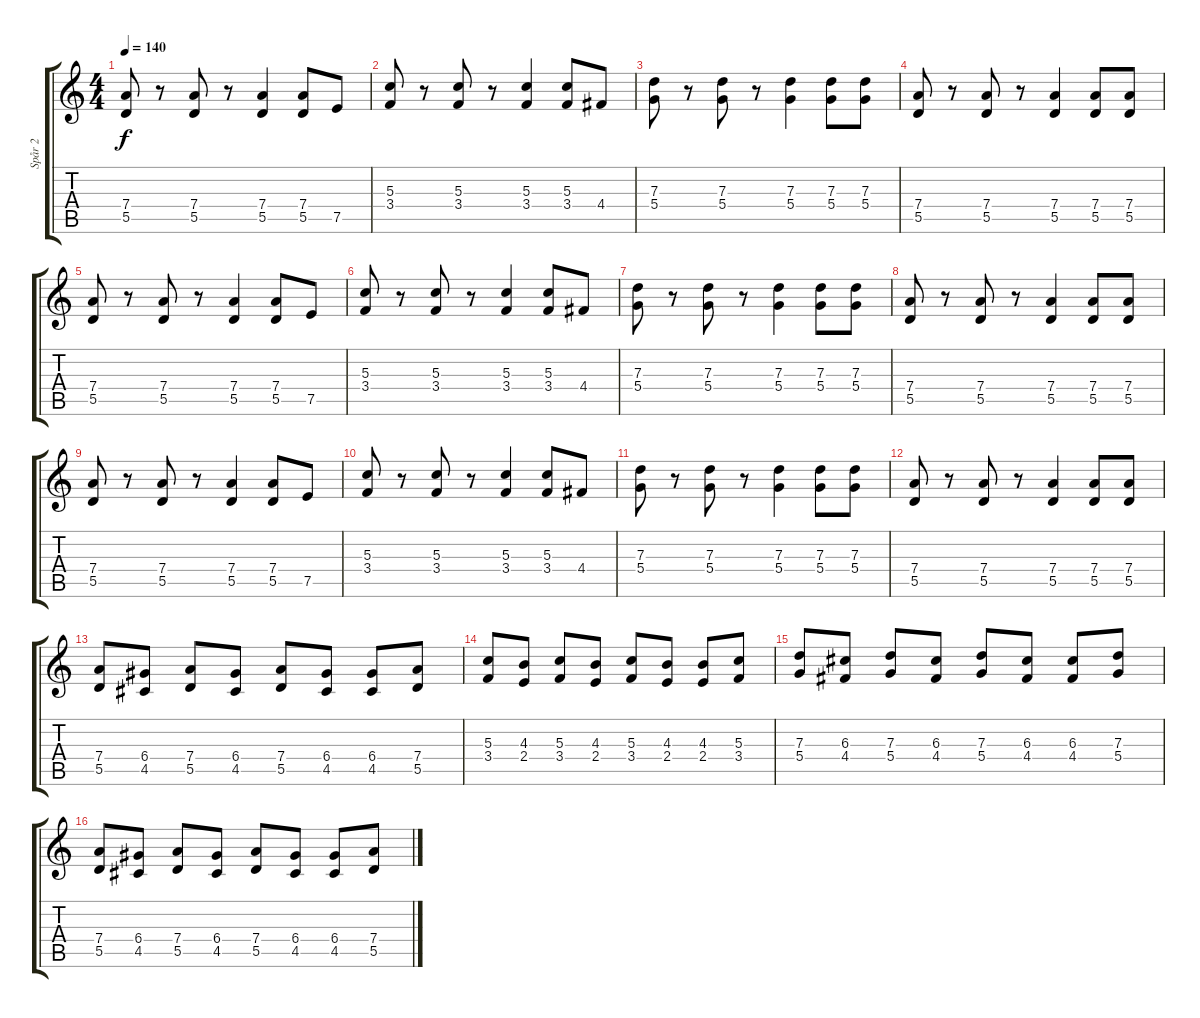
\track ("Spår 2" "Spår 2") {instrument distortionguitar}
\staff {score tabs}
\tuning (E4 B3 G3 D3 A2 E2) {hide}
\ts (4 4)
\tempo 140
\clef g2
\ks c
(7.4 5.5).8{dy f} r.8 (7.4 5.5).8 r.8 (7.4 5.5).4 (7.4 5.5).8 7.5.8 |
(5.3 3.4).8 r.8 (5.3 3.4).8 r.8 (5.3 3.4).4 (5.3 3.4).8 4.4.8 |
(7.3 5.4).8 r.8 (7.3 5.4).8 r.8 (7.3 5.4).4 (7.3 5.4).8 (7.3 5.4).8 |
(7.4 5.5).8 r.8 (7.4 5.5).8 r.8 (7.4 5.5).4 (7.4 5.5).8 (7.4 5.5).8 |
(7.4 5.5).8 r.8 (7.4 5.5).8 r.8 (7.4 5.5).4 (7.4 5.5).8 7.5.8 |
(5.3 3.4).8 r.8 (5.3 3.4).8 r.8 (5.3 3.4).4 (5.3 3.4).8 4.4.8 |
(7.3 5.4).8 r.8 (7.3 5.4).8 r.8 (7.3 5.4).4 (7.3 5.4).8 (7.3 5.4).8 |
(7.4 5.5).8 r.8 (7.4 5.5).8 r.8 (7.4 5.5).4 (7.4 5.5).8 (7.4 5.5).8 |
(7.4 5.5).8 r.8 (7.4 5.5).8 r.8 (7.4 5.5).4 (7.4 5.5).8 7.5.8 |
(5.3 3.4).8 r.8 (5.3 3.4).8 r.8 (5.3 3.4).4 (5.3 3.4).8 4.4.8 |
(7.3 5.4).8 r.8 (7.3 5.4).8 r.8 (7.3 5.4).4 (7.3 5.4).8 (7.3 5.4).8 |
(7.4 5.5).8 r.8 (7.4 5.5).8 r.8 (7.4 5.5).4 (7.4 5.5).8 (7.4 5.5).8 |
(7.4 5.5).8 (6.4 4.5).8 (7.4 5.5).8 (6.4 4.5).8 (7.4 5.5).8 (6.4 4.5).8 (6.4 4.5).8 (7.4 5.5).8 |
(5.3 3.4).8 (4.3 2.4).8 (5.3 3.4).8 (4.3 2.4).8 (5.3 3.4).8 (4.3 2.4).8 (4.3 2.4).8 (5.3 3.4).8 |
(7.3 5.4).8 (6.3 4.4).8 (7.3 5.4).8 (6.3 4.4).8 (7.3 5.4).8 (6.3 4.4).8 (6.3 4.4).8 (7.3 5.4).8 |
(7.4 5.5).8 (6.4 4.5).8 (7.4 5.5).8 (6.4 4.5).8 (7.4 5.5).8 (6.4 4.5).8 (6.4 4.5).8 (7.4 5.5).8
